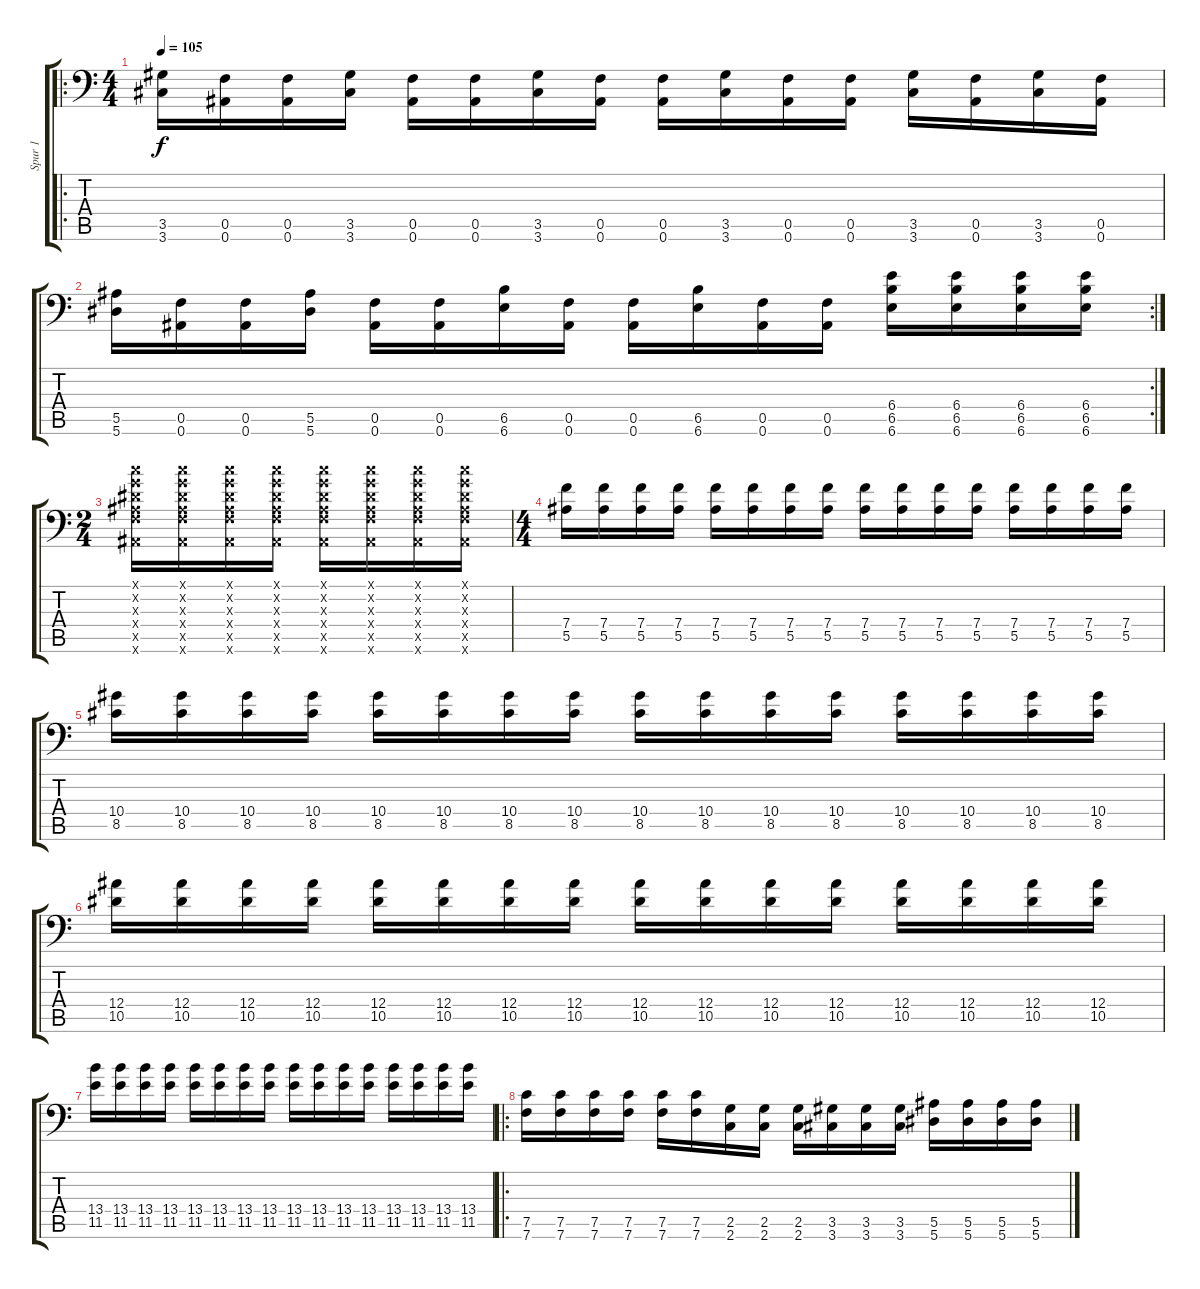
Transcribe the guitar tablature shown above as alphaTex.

\track ("Spur 1" "Spur 1") {instrument distortionguitar}
\staff {score tabs}
\tuning (C4 G3 Eb3 Bb2 F2 Bb1) {hide}
\ro
\ts (4 4)
\tempo 105
\clef f4
\ks c
(3.5 3.6).16{dy f volume 16 instrument distortionguitar} (0.5 0.6).16 (0.5 0.6).16 (3.5 3.6).16 (0.5 0.6).16 (0.5 0.6).16 (3.5 3.6).16 (0.5 0.6).16 (0.5 0.6).16 (3.5 3.6).16 (0.5 0.6).16 (0.5 0.6).16 (3.5 3.6).16 (0.5 0.6).16 (3.5 3.6).16 (0.5 0.6).16 |
\rc 2
(5.5 5.6).16 (0.5 0.6).16 (0.5 0.6).16 (5.5 5.6).16 (0.5 0.6).16 (0.5 0.6).16 (6.5 6.6).16 (0.5 0.6).16 (0.5 0.6).16 (6.5 6.6).16 (0.5 0.6).16 (0.5 0.6).16 (6.4 6.5 6.6).16 (6.4 6.5 6.6).16 (6.4 6.5 6.6).16 (6.4 6.5 6.6).16 |
\ts (2 4)
(0.1{x} 0.2{x} 0.3{x} 0.4{x} 0.5{x} 0.6{x}).16 (0.1{x} 0.2{x} 0.3{x} 0.4{x} 0.5{x} 0.6{x}).16 (0.1{x} 0.2{x} 0.3{x} 0.4{x} 0.5{x} 0.6{x}).16 (0.1{x} 0.2{x} 0.3{x} 0.4{x} 0.5{x} 0.6{x}).16 (0.1{x} 0.2{x} 0.3{x} 0.4{x} 0.5{x} 0.6{x}).16 (0.1{x} 0.2{x} 0.3{x} 0.4{x} 0.5{x} 0.6{x}).16 (0.1{x} 0.2{x} 0.3{x} 0.4{x} 0.5{x} 0.6{x}).16 (0.1{x} 0.2{x} 0.3{x} 0.4{x} 0.5{x} 0.6{x}).16 |
\ts (4 4)
(7.4 5.5).16 (7.4 5.5).16 (7.4 5.5).16 (7.4 5.5).16 (7.4 5.5).16 (7.4 5.5).16 (7.4 5.5).16 (7.4 5.5).16 (7.4 5.5).16 (7.4 5.5).16 (7.4 5.5).16 (7.4 5.5).16 (7.4 5.5).16 (7.4 5.5).16 (7.4 5.5).16 (7.4 5.5).16 |
(10.4 8.5).16 (10.4 8.5).16 (10.4 8.5).16 (10.4 8.5).16 (10.4 8.5).16 (10.4 8.5).16 (10.4 8.5).16 (10.4 8.5).16 (10.4 8.5).16 (10.4 8.5).16 (10.4 8.5).16 (10.4 8.5).16 (10.4 8.5).16 (10.4 8.5).16 (10.4 8.5).16 (10.4 8.5).16 |
(12.4 10.5).16 (12.4 10.5).16 (12.4 10.5).16 (12.4 10.5).16 (12.4 10.5).16 (12.4 10.5).16 (12.4 10.5).16 (12.4 10.5).16 (12.4 10.5).16 (12.4 10.5).16 (12.4 10.5).16 (12.4 10.5).16 (12.4 10.5).16 (12.4 10.5).16 (12.4 10.5).16 (12.4 10.5).16 |
(13.4 11.5).16 (13.4 11.5).16 (13.4 11.5).16 (13.4 11.5).16 (13.4 11.5).16 (13.4 11.5).16 (13.4 11.5).16 (13.4 11.5).16 (13.4 11.5).16 (13.4 11.5).16 (13.4 11.5).16 (13.4 11.5).16 (13.4 11.5).16 (13.4 11.5).16 (13.4 11.5).16 (13.4 11.5).16 |
\ro
(7.5 7.6).16 (7.5 7.6).16 (7.5 7.6).16 (7.5 7.6).16 (7.5 7.6).16 (7.5 7.6).16 (2.5 2.6).16 (2.5 2.6).16 (2.5 2.6).16 (3.5 3.6).16 (3.5 3.6).16 (3.5 3.6).16 (5.5 5.6).16 (5.5 5.6).16 (5.5 5.6).16 (5.5 5.6).16
